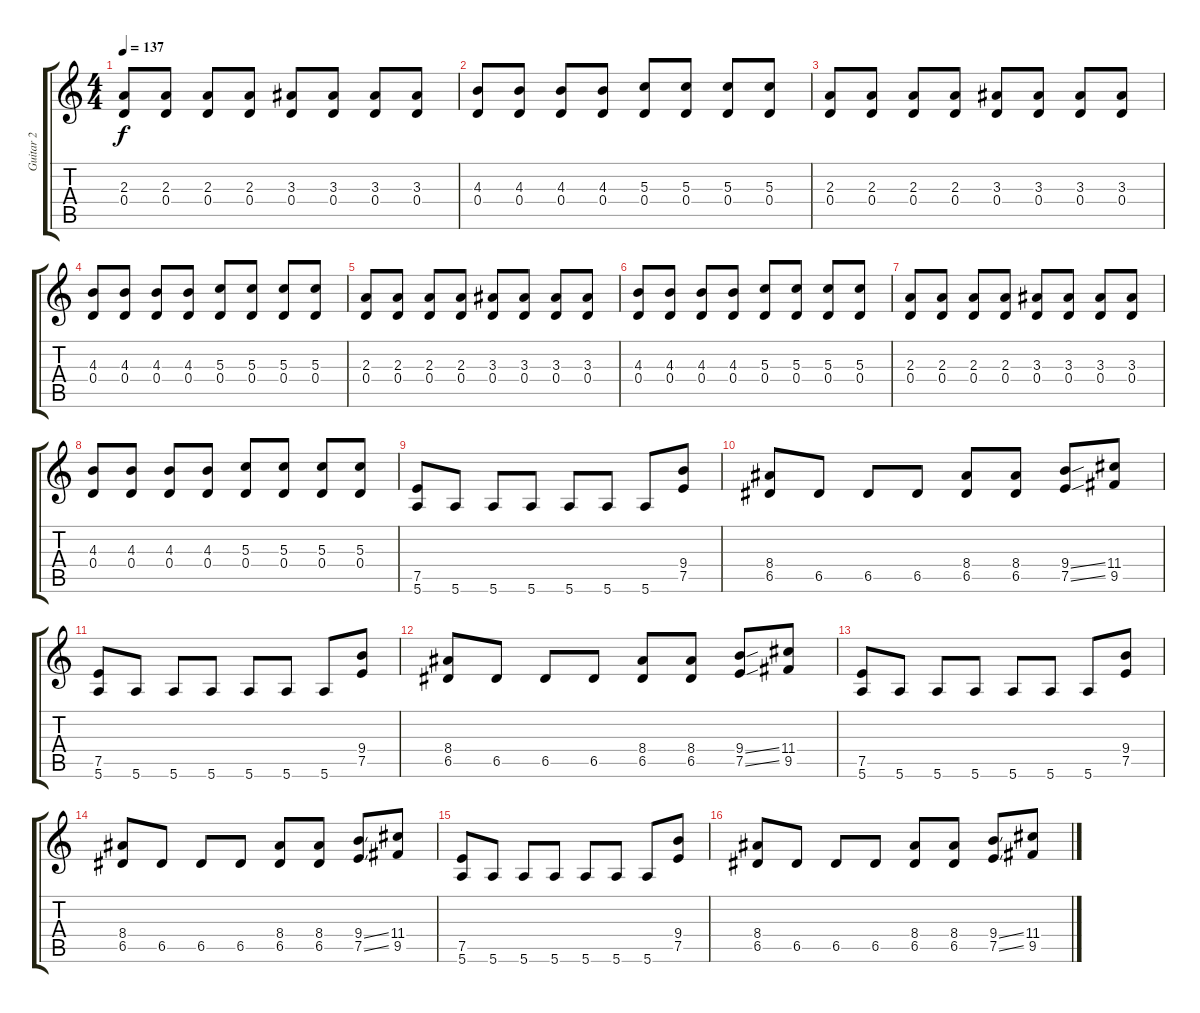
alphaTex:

\track ("Guitar 2" "Guitar 2") {instrument distortionguitar}
\staff {score tabs}
\tuning (E4 B3 G3 D3 A2 E2) {hide}
\ts (4 4)
\tempo 137
\clef g2
\ks c
(2.3 0.4).8{dy f} (2.3 0.4).8 (2.3 0.4).8 (2.3 0.4).8 (3.3 0.4).8 (3.3 0.4).8 (3.3 0.4).8 (3.3 0.4).8 |
(4.3 0.4).8 (4.3 0.4).8 (4.3 0.4).8 (4.3 0.4).8 (5.3 0.4).8 (5.3 0.4).8 (5.3 0.4).8 (5.3 0.4).8 |
(2.3 0.4).8 (2.3 0.4).8 (2.3 0.4).8 (2.3 0.4).8 (3.3 0.4).8 (3.3 0.4).8 (3.3 0.4).8 (3.3 0.4).8 |
(4.3 0.4).8 (4.3 0.4).8 (4.3 0.4).8 (4.3 0.4).8 (5.3 0.4).8 (5.3 0.4).8 (5.3 0.4).8 (5.3 0.4).8 |
(2.3 0.4).8 (2.3 0.4).8 (2.3 0.4).8 (2.3 0.4).8 (3.3 0.4).8 (3.3 0.4).8 (3.3 0.4).8 (3.3 0.4).8 |
(4.3 0.4).8 (4.3 0.4).8 (4.3 0.4).8 (4.3 0.4).8 (5.3 0.4).8 (5.3 0.4).8 (5.3 0.4).8 (5.3 0.4).8 |
(2.3 0.4).8 (2.3 0.4).8 (2.3 0.4).8 (2.3 0.4).8 (3.3 0.4).8 (3.3 0.4).8 (3.3 0.4).8 (3.3 0.4).8 |
(4.3 0.4).8 (4.3 0.4).8 (4.3 0.4).8 (4.3 0.4).8 (5.3 0.4).8 (5.3 0.4).8 (5.3 0.4).8 (5.3 0.4).8 |
(7.5 5.6).8 5.6.8 5.6.8 5.6.8 5.6.8 5.6.8 5.6.8 (9.4 7.5).8 |
(8.4 6.5).8 6.5.8 6.5.8 6.5.8 (8.4 6.5).8 (8.4 6.5).8 (9.4{ss} 7.5{ss}).8 (11.4 9.5).8 |
(7.5 5.6).8 5.6.8 5.6.8 5.6.8 5.6.8 5.6.8 5.6.8 (9.4 7.5).8 |
(8.4 6.5).8 6.5.8 6.5.8 6.5.8 (8.4 6.5).8 (8.4 6.5).8 (9.4{ss} 7.5{ss}).8 (11.4 9.5).8 |
(7.5 5.6).8 5.6.8 5.6.8 5.6.8 5.6.8 5.6.8 5.6.8 (9.4 7.5).8 |
(8.4 6.5).8 6.5.8 6.5.8 6.5.8 (8.4 6.5).8 (8.4 6.5).8 (9.4{ss} 7.5{ss}).8 (11.4 9.5).8 |
(7.5 5.6).8 5.6.8 5.6.8 5.6.8 5.6.8 5.6.8 5.6.8 (9.4 7.5).8 |
(8.4 6.5).8 6.5.8 6.5.8 6.5.8 (8.4 6.5).8 (8.4 6.5).8 (9.4{ss} 7.5{ss}).8 (11.4 9.5).8
